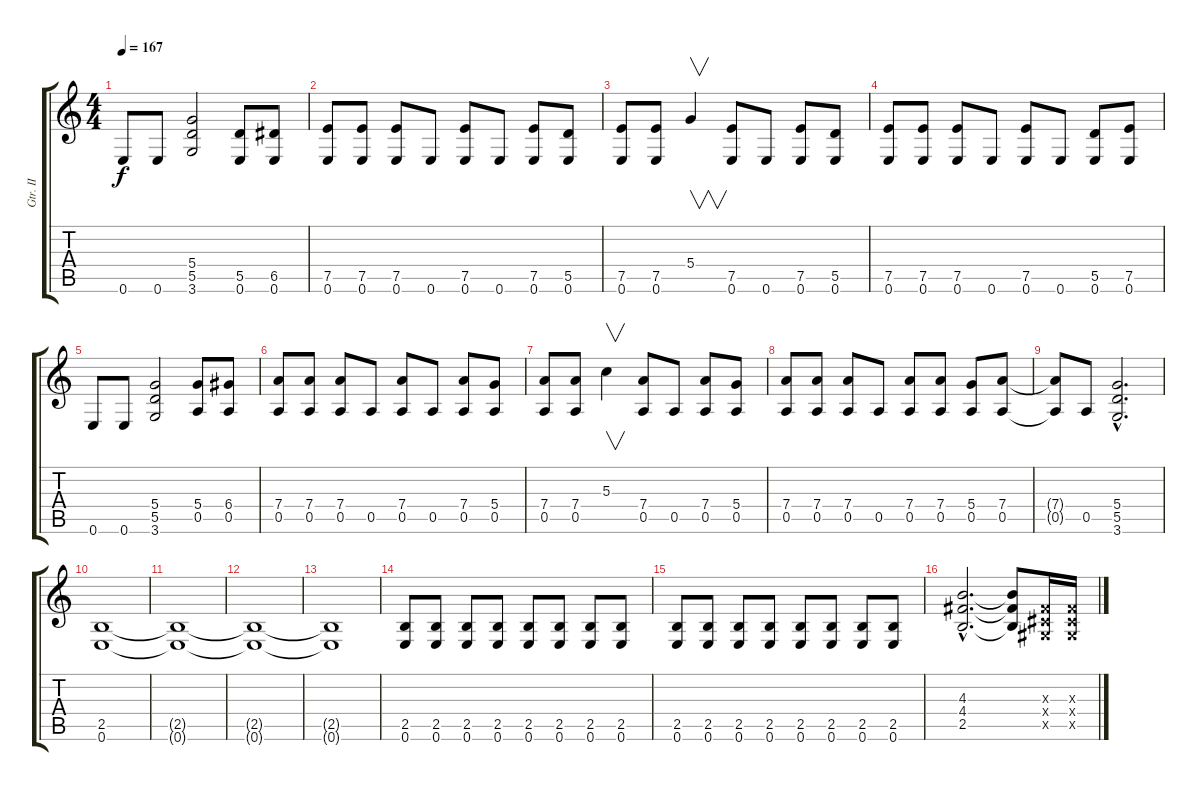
\track ("Gtr. II" "Gtr. II") {instrument overdrivenguitar}
\staff {score tabs}
\tuning (E4 B3 G3 D3 A2 E2) {hide}
\ts (4 4)
\tempo 167
\clef g2
\ks c
0.6.8{dy f} 0.6.8 (5.4 5.5 3.6).2 (5.5 0.6).8 (6.5 0.6).8 |
(7.5 0.6).8 (7.5 0.6).8 (7.5 0.6).8 0.6.8 (7.5 0.6).8 0.6.8 (7.5 0.6).8 (5.5 0.6).8 |
(7.5 0.6).8 (7.5 0.6).8 5.4.4{v} (7.5 0.6).8 0.6.8 (7.5 0.6).8 (5.5 0.6).8 |
(7.5 0.6).8 (7.5 0.6).8 (7.5 0.6).8 0.6.8 (7.5 0.6).8 0.6.8 (5.5 0.6).8 (7.5 0.6).8 |
0.6.8 0.6.8 (5.4 5.5 3.6).2 (5.4 0.5).8 (6.4 0.5).8 |
(7.4 0.5).8 (7.4 0.5).8 (7.4 0.5).8 0.5.8 (7.4 0.5).8 0.5.8 (7.4 0.5).8 (5.4 0.5).8 |
(7.4 0.5).8 (7.4 0.5).8 5.3.4{v} (7.4 0.5).8 0.5.8 (7.4 0.5).8 (5.4 0.5).8 |
(7.4 0.5).8 (7.4 0.5).8 (7.4 0.5).8 0.5.8 (7.4 0.5).8 (7.4 0.5).8 (5.4 0.5).8 (7.4 0.5).8 |
(7.4{t} 0.5{t}).8 0.5.8 (5.4{hac} 5.5{hac} 3.6{hac}).2{d} |
(2.5 0.6).1 |
(2.5{t} 0.6{t}).1 |
(2.5{t} 0.6{t}).1 |
(2.5{t} 0.6{t}).1 |
(2.5 0.6).8 (2.5 0.6).8 (2.5 0.6).8 (2.5 0.6).8 (2.5 0.6).8 (2.5 0.6).8 (2.5 0.6).8 (2.5 0.6).8 |
(2.5 0.6).8 (2.5 0.6).8 (2.5 0.6).8 (2.5 0.6).8 (2.5 0.6).8 (2.5 0.6).8 (2.5 0.6).8 (2.5 0.6).8 |
(4.3{hac} 4.4{hac} 2.5{hac}).2{d} (4.3{t} 4.4{t} 2.5{t}).8 (-1.3{x} -1.4{x} -1.5{x}).16 (-1.3{x} -1.4{x} -1.5{x}).16
